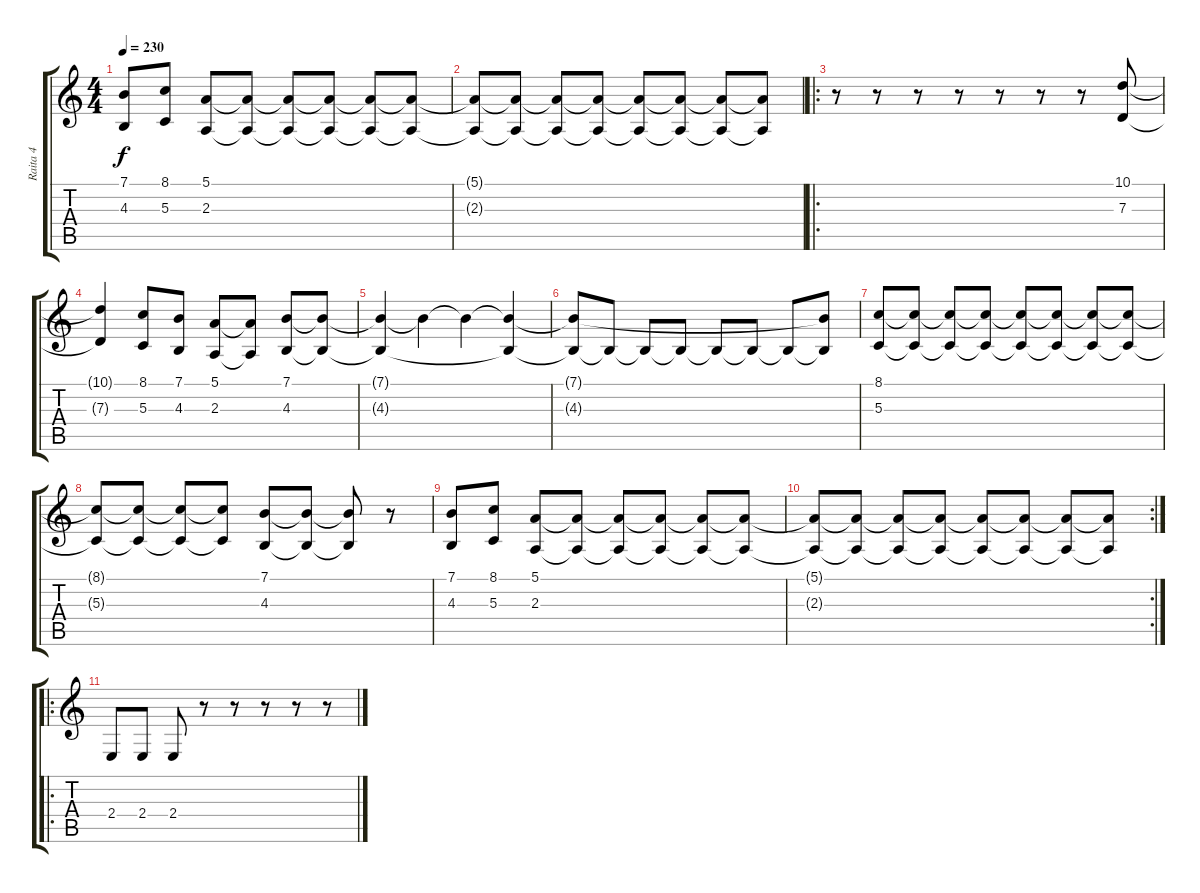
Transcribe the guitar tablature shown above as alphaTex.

\track ("Raita 4" "Raita 4") {instrument brasssection}
\staff {score tabs}
\tuning (E4 B3 G3 D3 A2 E2) {hide}
\ts (4 4)
\tempo 230
\clef g2
\ks c
(7.1 4.3).8{dy f} (8.1 5.3).8 (5.1 2.3).8 (5.1{t} 2.3{t}).8 (5.1{t} 2.3{t}).8 (5.1{t} 2.3{t}).8 (5.1{t} 2.3{t}).8 (5.1{t} 2.3{t}).8 |
(5.1{t} 2.3{t}).8 (5.1{t} 2.3{t}).8 (5.1{t} 2.3{t}).8 (5.1{t} 2.3{t}).8 (5.1{t} 2.3{t}).8 (5.1{t} 2.3{t}).8 (5.1{t} 2.3{t}).8 (5.1{t} 2.3{t}).8 |
\ro
r.8 r.8 r.8 r.8 r.8 r.8 r.8 (10.1 7.3).8 |
(10.1{t} 7.3{t}).4 (8.1 5.3).8 (7.1 4.3).8 (5.1 2.3).8 (5.1{t} 2.3{t}).8 (7.1 4.3).8 (7.1{t} 4.3{t}).8 |
(7.1{t} 4.3{t}).4 7.1{t}.4 7.1{t}.4 (7.1{t} 4.3{t}).4 |
(7.1{t} 4.3{t}).8 4.3{t}.8 4.3{t}.8 4.3{t}.8 4.3{t}.8 4.3{t}.8 4.3{t}.8 (7.1{t} 4.3{t}).8 |
(8.1 5.3).8 (8.1{t} 5.3{t}).8 (8.1{t} 5.3{t}).8 (8.1{t} 5.3{t}).8 (8.1{t} 5.3{t}).8 (8.1{t} 5.3{t}).8 (8.1{t} 5.3{t}).8 (8.1{t} 5.3{t}).8 |
(8.1{t} 5.3{t}).8 (8.1{t} 5.3{t}).8 (8.1{t} 5.3{t}).8 (8.1{t} 5.3{t}).8 (7.1 4.3).8 (7.1{t} 4.3{t}).8 (7.1{t} 4.3{t}).8 r.8 |
(7.1 4.3).8 (8.1 5.3).8 (5.1 2.3).8 (5.1{t} 2.3{t}).8 (5.1{t} 2.3{t}).8 (5.1{t} 2.3{t}).8 (5.1{t} 2.3{t}).8 (5.1{t} 2.3{t}).8 |
\rc 2
(5.1{t} 2.3{t}).8 (5.1{t} 2.3{t}).8 (5.1{t} 2.3{t}).8 (5.1{t} 2.3{t}).8 (5.1{t} 2.3{t}).8 (5.1{t} 2.3{t}).8 (5.1{t} 2.3{t}).8 (5.1{t} 2.3{t}).8 |
\ro
2.4.8 2.4.8 2.4.8 r.8 r.8 r.8 r.8 r.8
